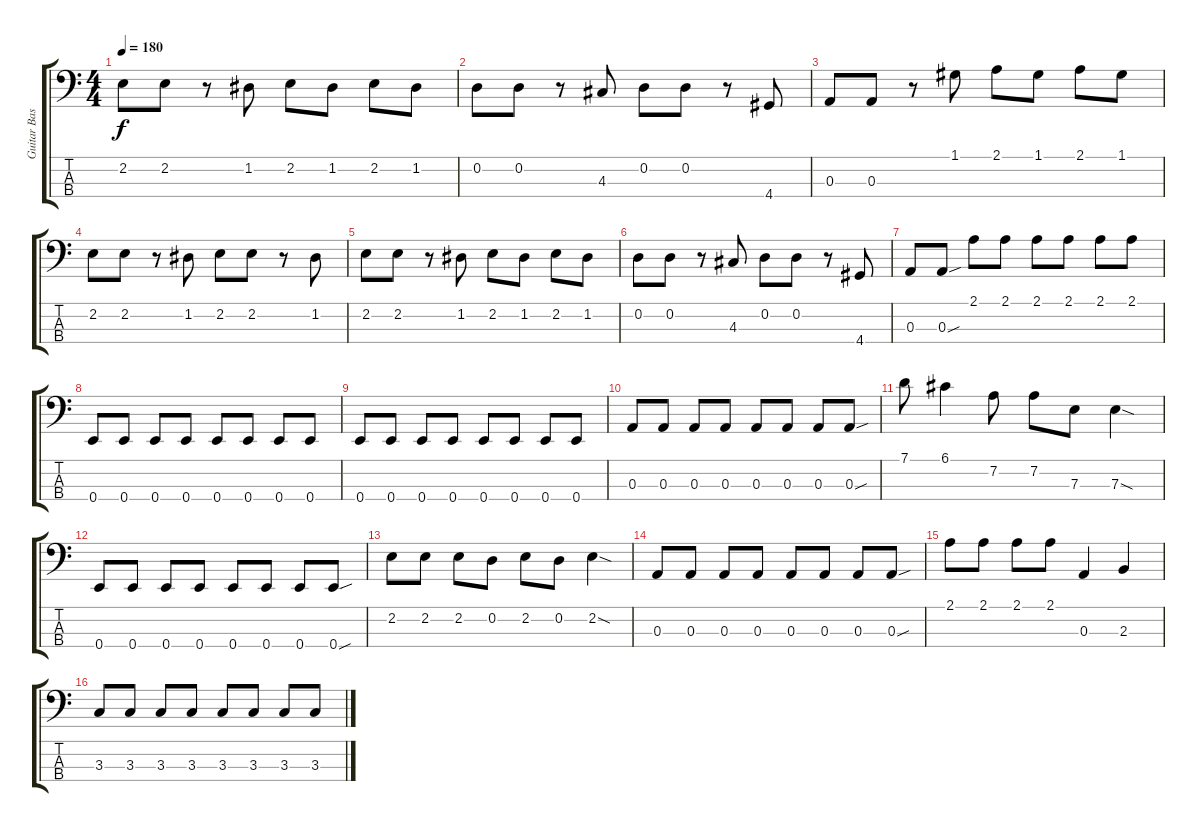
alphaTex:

\track ("Guitar Bass : Akiyama Mio" "Guitar Bas") {instrument electricbassfinger}
\staff {score tabs}
\tuning (G2 D2 A1 E1) {hide}
\ts (4 4)
\tempo 180
\clef f4
\ks c
2.2.8{dy f} 2.2.8 r.8 1.2.8 2.2.8 1.2.8 2.2.8 1.2.8 |
0.2.8 0.2.8 r.8 4.3.8 0.2.8 0.2.8 r.8 4.4.8 |
0.3.8 0.3.8 r.8 1.1.8 2.1.8 1.1.8 2.1.8 1.1.8 |
2.2.8 2.2.8 r.8 1.2.8 2.2.8 2.2.8 r.8 1.2.8 |
2.2.8 2.2.8 r.8 1.2.8 2.2.8 1.2.8 2.2.8 1.2.8 |
0.2.8 0.2.8 r.8 4.3.8 0.2.8 0.2.8 r.8 4.4.8 |
0.3.8 0.3{sou}.8 2.1.8 2.1.8 2.1.8 2.1.8 2.1.8 2.1.8 |
0.4.8 0.4.8 0.4.8 0.4.8 0.4.8 0.4.8 0.4.8 0.4.8 |
0.4.8 0.4.8 0.4.8 0.4.8 0.4.8 0.4.8 0.4.8 0.4.8 |
0.3.8 0.3.8 0.3.8 0.3.8 0.3.8 0.3.8 0.3.8 0.3{sou}.8 |
7.1.8 6.1.4 7.2.8 7.2.8 7.3.8 7.3{sod}.4 |
0.4.8 0.4.8 0.4.8 0.4.8 0.4.8 0.4.8 0.4.8 0.4{sou}.8 |
2.2.8 2.2.8 2.2.8 0.2.8 2.2.8 0.2.8 2.2{sod}.4 |
0.3.8 0.3.8 0.3.8 0.3.8 0.3.8 0.3.8 0.3.8 0.3{sou}.8 |
2.1.8 2.1.8 2.1.8 2.1.8 0.3.4 2.3.4 |
3.3.8 3.3.8 3.3.8 3.3.8 3.3.8 3.3.8 3.3.8 3.3.8
